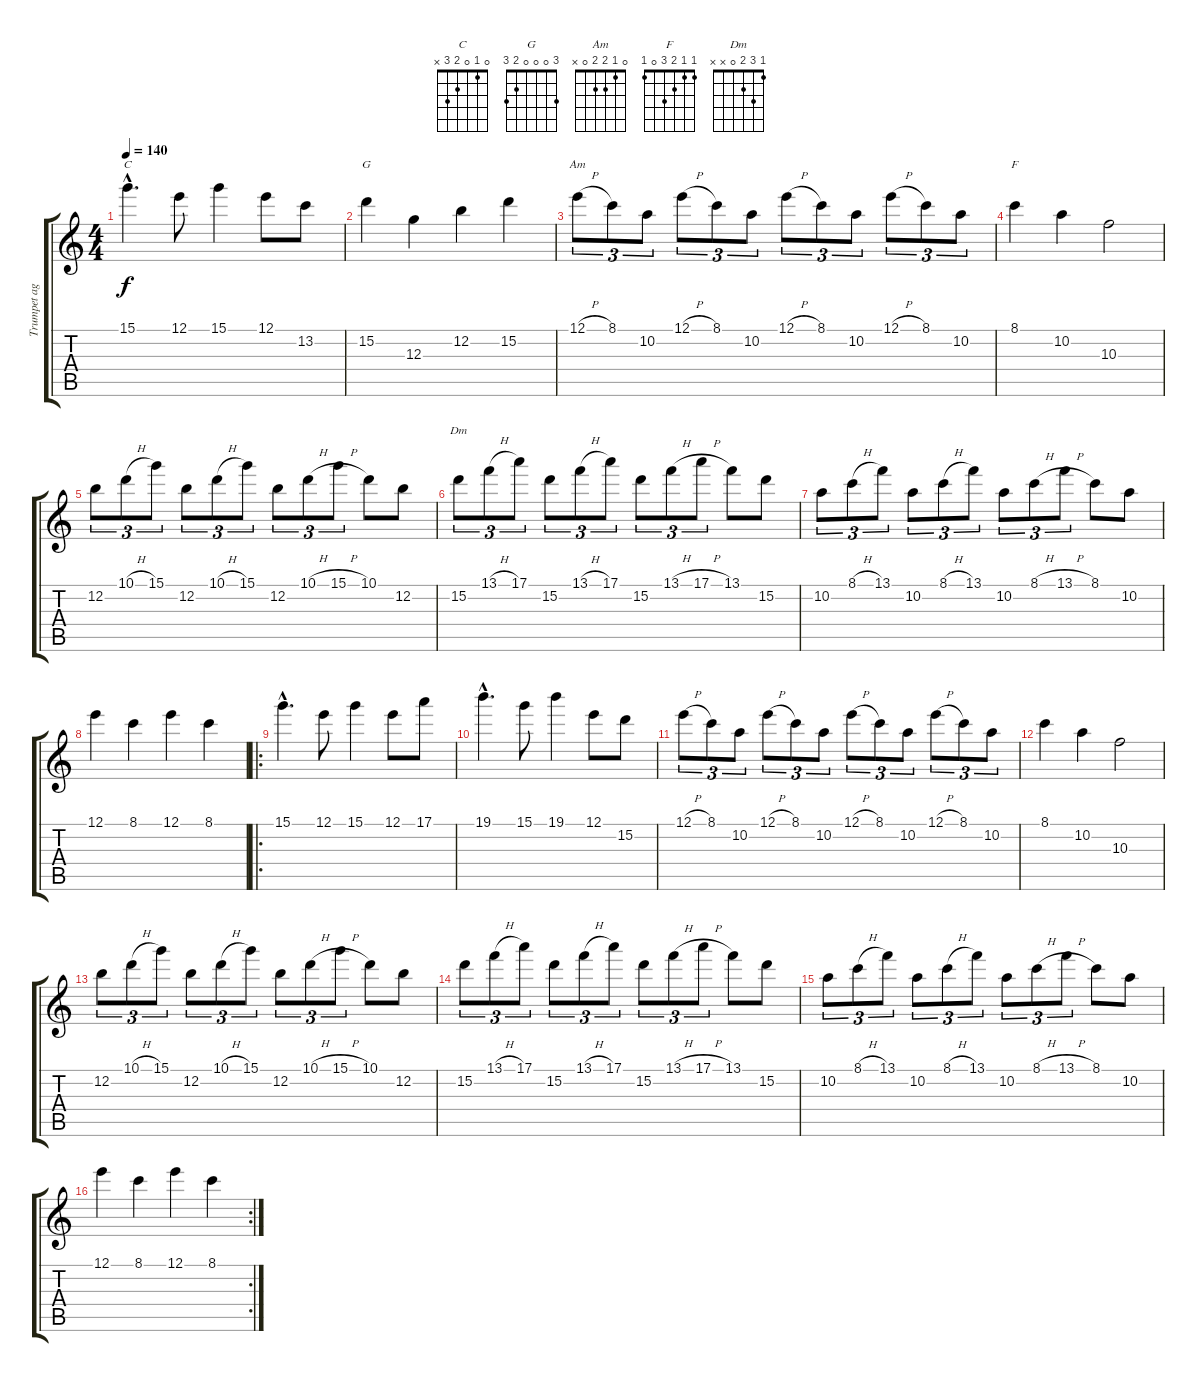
\track ("Trumpet agt for guitar" "Trumpet ag") {instrument overdrivenguitar}
\staff {score tabs}
\tuning (E4 B3 G3 D3 A2 E2) {hide}
\chord ("C" 0 1 0 2 3 x)
\chord ("G" 3 0 0 0 2 3)
\chord ("Am" 0 1 2 2 0 x)
\chord ("F" 1 1 2 3 0 1)
\chord ("Dm" 1 3 2 0 x x)
\ts (4 4)
\tempo 140
\clef g2
\ks c
15.1{hac}.4{d ch "C" dy f} 12.1.8 15.1.4 12.1.8 13.2.8 |
15.2.4{ch "G"} 12.3.4 12.2.4 15.2.4 |
12.1{h}.8{tu (3 2) ch "Am"} 8.1.8{tu (3 2)} 10.2.8{tu (3 2)} 12.1{h}.8{tu (3 2)} 8.1.8{tu (3 2)} 10.2.8{tu (3 2)} 12.1{h}.8{tu (3 2)} 8.1.8{tu (3 2)} 10.2.8{tu (3 2)} 12.1{h}.8{tu (3 2)} 8.1.8{tu (3 2)} 10.2.8{tu (3 2)} |
8.1.4{ch "F"} 10.2.4 10.3.2 |
12.2.8{tu (3 2)} 10.1{h}.8{tu (3 2)} 15.1.8{tu (3 2)} 12.2.8{tu (3 2)} 10.1{h}.8{tu (3 2)} 15.1.8{tu (3 2)} 12.2.8{tu (3 2)} 10.1{h}.8{tu (3 2)} 15.1{h}.8{tu (3 2)} 10.1.8 12.2.8 |
15.2.8{tu (3 2) ch "Dm"} 13.1{h}.8{tu (3 2)} 17.1.8{tu (3 2)} 15.2.8{tu (3 2)} 13.1{h}.8{tu (3 2)} 17.1.8{tu (3 2)} 15.2.8{tu (3 2)} 13.1{h}.8{tu (3 2)} 17.1{h}.8{tu (3 2)} 13.1.8 15.2.8 |
10.2.8{tu (3 2)} 8.1{h}.8{tu (3 2)} 13.1.8{tu (3 2)} 10.2.8{tu (3 2)} 8.1{h}.8{tu (3 2)} 13.1.8{tu (3 2)} 10.2.8{tu (3 2)} 8.1{h}.8{tu (3 2)} 13.1{h}.8{tu (3 2)} 8.1.8 10.2.8 |
12.1.4 8.1.4 12.1.4 8.1.4 |
\ro
15.1{hac}.4{d} 12.1.8 15.1.4 12.1.8 17.1.8 |
19.1{hac}.4{d} 15.1.8 19.1.4 12.1.8 15.2.8 |
12.1{h}.8{tu (3 2)} 8.1.8{tu (3 2)} 10.2.8{tu (3 2)} 12.1{h}.8{tu (3 2)} 8.1.8{tu (3 2)} 10.2.8{tu (3 2)} 12.1{h}.8{tu (3 2)} 8.1.8{tu (3 2)} 10.2.8{tu (3 2)} 12.1{h}.8{tu (3 2)} 8.1.8{tu (3 2)} 10.2.8{tu (3 2)} |
8.1.4 10.2.4 10.3.2 |
12.2.8{tu (3 2)} 10.1{h}.8{tu (3 2)} 15.1.8{tu (3 2)} 12.2.8{tu (3 2)} 10.1{h}.8{tu (3 2)} 15.1.8{tu (3 2)} 12.2.8{tu (3 2)} 10.1{h}.8{tu (3 2)} 15.1{h}.8{tu (3 2)} 10.1.8 12.2.8 |
15.2.8{tu (3 2)} 13.1{h}.8{tu (3 2)} 17.1.8{tu (3 2)} 15.2.8{tu (3 2)} 13.1{h}.8{tu (3 2)} 17.1.8{tu (3 2)} 15.2.8{tu (3 2)} 13.1{h}.8{tu (3 2)} 17.1{h}.8{tu (3 2)} 13.1.8 15.2.8 |
10.2.8{tu (3 2)} 8.1{h}.8{tu (3 2)} 13.1.8{tu (3 2)} 10.2.8{tu (3 2)} 8.1{h}.8{tu (3 2)} 13.1.8{tu (3 2)} 10.2.8{tu (3 2)} 8.1{h}.8{tu (3 2)} 13.1{h}.8{tu (3 2)} 8.1.8 10.2.8 |
\rc 2
12.1.4 8.1.4 12.1.4 8.1.4
